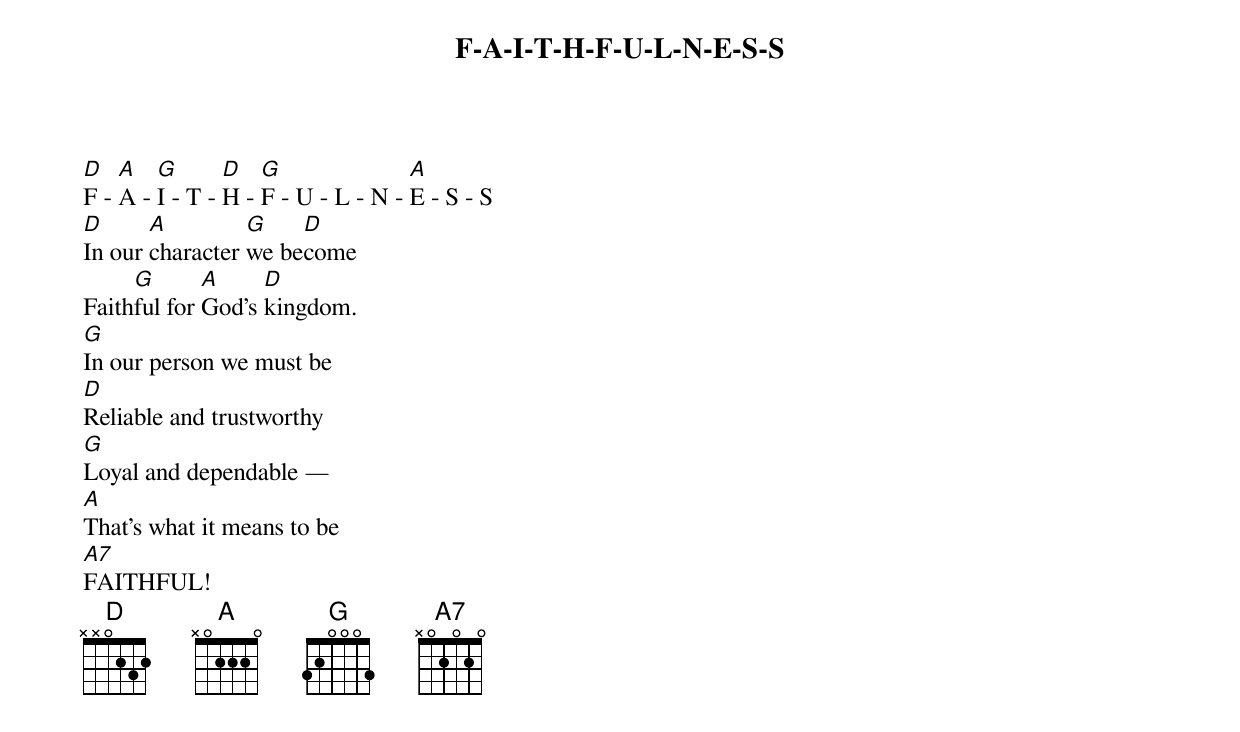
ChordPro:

{title: F-A-I-T-H-F-U-L-N-E-S-S}


[D]F - [A]A - [G]I - T - [D]H - [G]F - U - L - N - [A]E - S - S
[D]In our [A]character [G]we be[D]come
Faith[G]ful for [A]God's [D]kingdom.
[G]In our person we must be
[D]Reliable and trustworthy
[G]Loyal and dependable —
[A]That's what it means to be
[A7]FAITHFUL!
